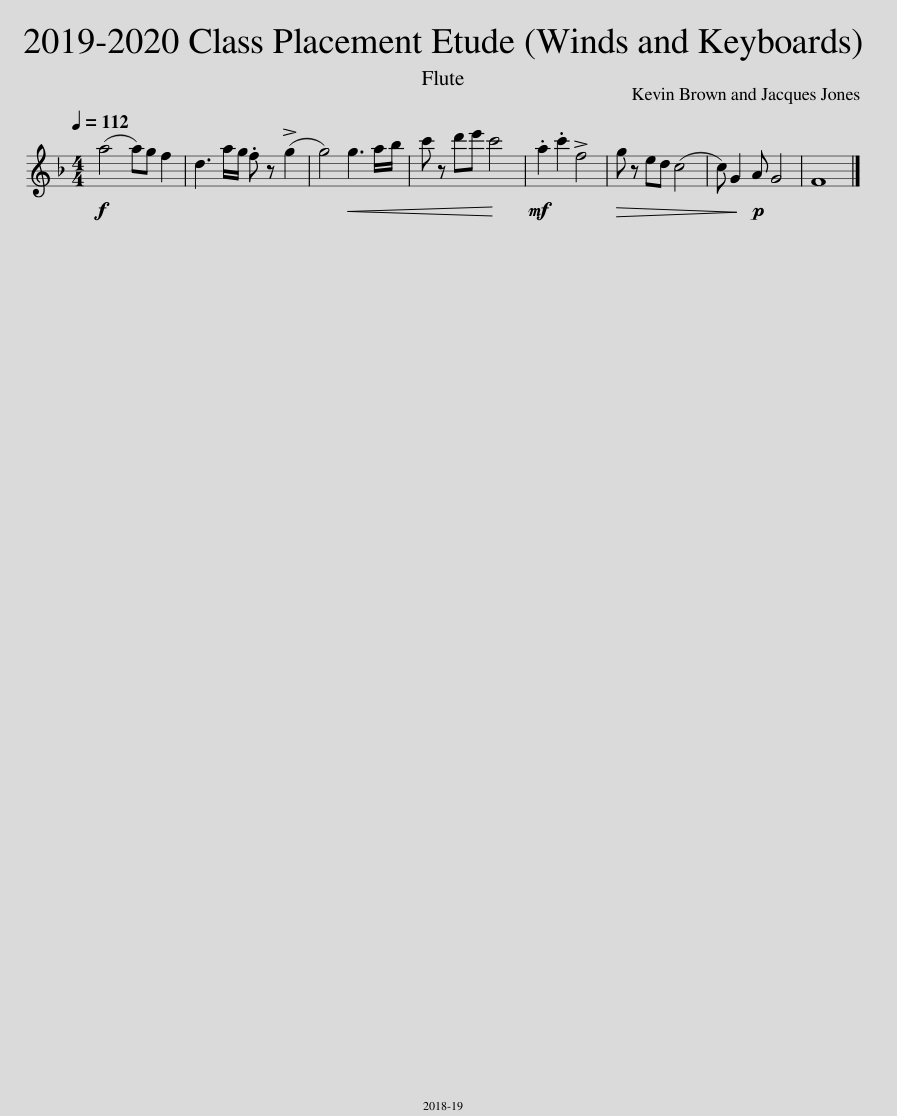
X:1
L:1/8
Q:1/4=112
M:4/4
I:linebreak $
K:F
V:1 treble
V:1
!f! (a4 a)g f2 | d3 a/g/ .f z (!>!g2 | g4)!<(! g3 a/b/!<)! | c' z d'e' c'4 |!mf! .a2 .c'2 !>!f4 | %5
!>(! g z ed (c4!>)! | c) G2!p! A G4 | F8 |] %8
